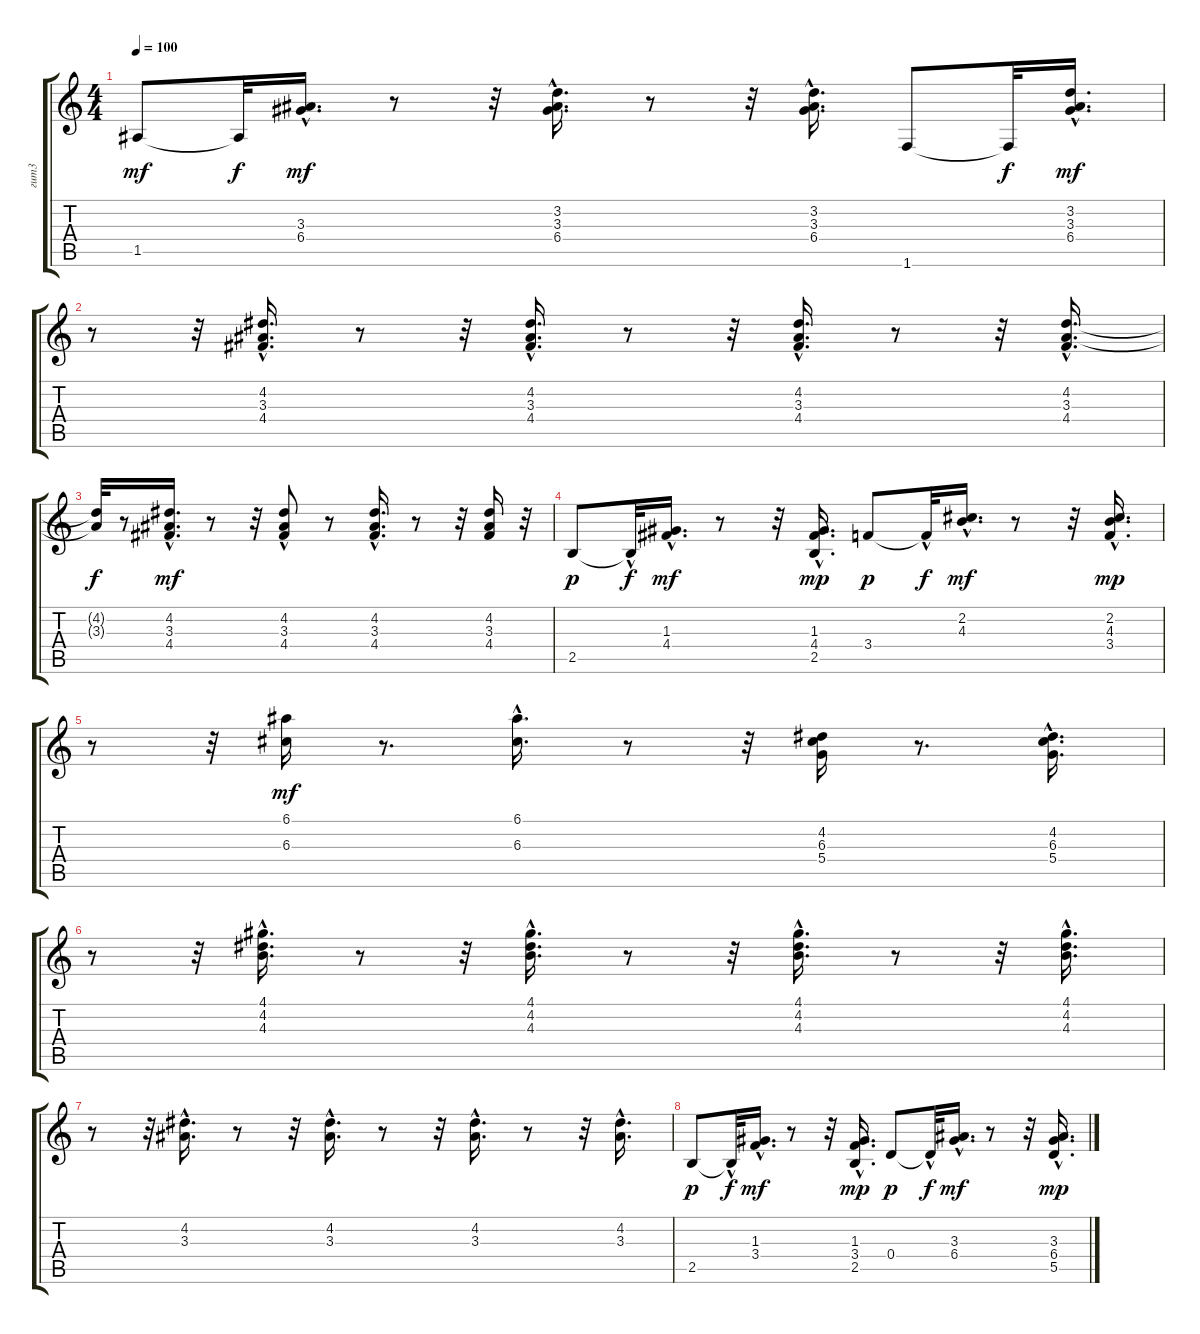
\track ("гит3" "гит3") {instrument acousticguitarsteel}
\staff {score tabs}
\tuning (E4 B3 G3 D3 A2 E2) {hide}
\ts (4 4)
\tempo 100
\clef g2
\ks c
1.5.8{dy mf instrument acousticguitarsteel} 1.5{t}.32{dy f} (3.3 6.4{hac}).16{d dy mf} r.8 r.32 (3.2{hac} 3.3{hac} 6.4{hac}).16{d} r.8 r.32 (3.2{hac} 3.3 6.4{hac}).16{d} 1.6.8 1.6{t}.32{dy f} (3.2{hac} 3.3{hac} 6.4{hac}).16{d dy mf} |
r.8 r.32 (4.2{hac} 3.3{hac} 4.4{hac}).16{d} r.8 r.32 (4.2{hac} 3.3{hac} 4.4{hac}).16{d} r.8 r.32 (4.2{hac} 3.3{hac} 4.4).16{d} r.8 r.32 (4.2{hac} 3.3{hac} 4.4{hac}).16{d volume 15} |
(4.2{t} 3.3{t}).32{dy f} r.8 (4.2{hac} 3.3{hac} 4.4{hac}).16{d dy mf volume 16} r.8 r.32 (4.2 3.3 4.4{hac}).8 r.8 (4.2{hac} 3.3{hac} 4.4{hac}).16{d} r.8 r.32 (4.2 3.3 4.4).16 r.32 |
2.5.8{dy p} 2.5{hac t}.32{dy f} (1.3 4.4{hac}).16{d dy mf} r.8 r.32 (1.3{hac} 4.4{hac} 2.5{hac}).16{d dy mp} 3.4.8{dy p} 3.4{hac t}.32{dy f} (2.2 4.3{hac}).16{d dy mf} r.8 r.32 (2.2{hac} 4.3{hac} 3.4{hac}).16{d dy mp} |
r.8 r.32 (6.1 6.3).16{dy mf} r.8{d} (6.1{hac} 6.3{hac}).16{d} r.8 r.32 (4.2 6.3 5.4).16 r.8{d} (4.2{hac} 6.3{hac} 5.4{hac}).16{d} |
r.8 r.32 (4.1{hac} 4.2{hac} 4.3{hac}).16{d} r.8 r.32 (4.1{hac} 4.2{hac} 4.3{hac}).16{d} r.8 r.32 (4.1{hac} 4.2{hac} 4.3).16{d balance 3} r.8 r.32 (4.1{hac} 4.2{hac} 4.3{hac}).16{d} |
r.8 r.32 (4.2 3.3{hac}).16{d} r.8 r.32 (4.2{hac} 3.3{hac}).16{d} r.8 r.32 (4.2 3.3{hac}).16{d} r.8 r.32 (4.2{hac} 3.3{hac}).16{d} |
2.5.8{dy p} 2.5{hac t}.32{dy f} (1.3 3.4{hac}).16{d dy mf} r.8 r.32 (1.3{hac} 3.4{hac} 2.5{hac}).16{d dy mp} 0.4.8{dy p} 0.4{hac t}.32{dy f} (3.3 6.4{hac}).16{d dy mf} r.8 r.32 (3.3{hac} 6.4{hac} 5.5{hac}).16{d dy mp}
